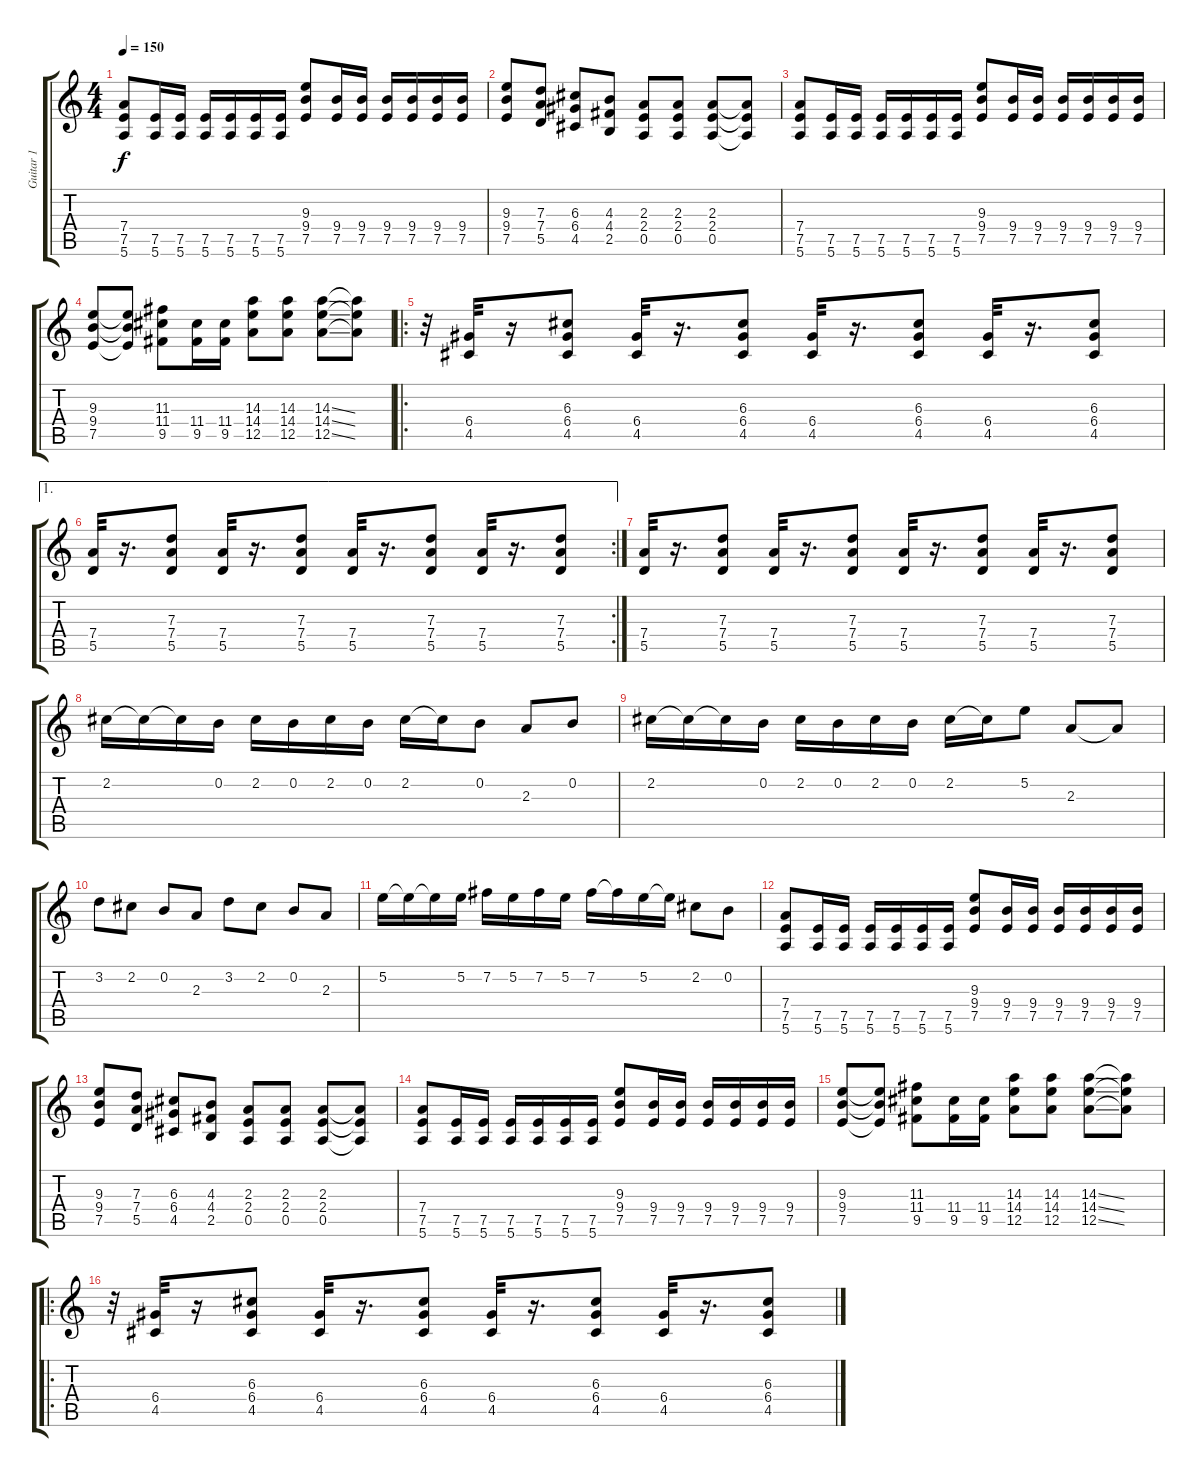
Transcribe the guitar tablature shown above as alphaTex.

\track ("Guitar 1" "Guitar 1") {instrument overdrivenguitar}
\staff {score tabs}
\tuning (E4 B3 G3 D3 A2 E2) {hide}
\ts (4 4)
\tempo 150
\clef g2
\ks c
(7.4 7.5 5.6).8{dy f instrument distortionguitar} (7.5 5.6).16 (7.5 5.6).16 (7.5 5.6).16 (7.5 5.6).16 (7.5 5.6).16 (7.5 5.6).16 (9.3 9.4 7.5).8 (9.4 7.5).16 (9.4 7.5).16 (9.4 7.5).16 (9.4 7.5).16 (9.4 7.5).16 (9.4 7.5).16 |
(9.3 9.4 7.5).8 (7.3 7.4 5.5).8 (6.3 6.4 4.5).8 (4.3 4.4 2.5).8 (2.3 2.4 0.5).8 (2.3 2.4 0.5).8 (2.3 2.4 0.5).8 (2.3{t} 2.4{t} 0.5{t}).8 |
(7.4 7.5 5.6).8 (7.5 5.6).16 (7.5 5.6).16 (7.5 5.6).16 (7.5 5.6).16 (7.5 5.6).16 (7.5 5.6).16 (9.3 9.4 7.5).8 (9.4 7.5).16 (9.4 7.5).16 (9.4 7.5).16 (9.4 7.5).16 (9.4 7.5).16 (9.4 7.5).16 |
(9.3 9.4 7.5).8 (9.3{t} 9.4{t} 7.5{t}).8 (11.3 11.4 9.5).8 (11.4 9.5).16 (11.4 9.5).16 (14.3 14.4 12.5).8 (14.3 14.4 12.5).8 (14.3{ss} 14.4{ss} 12.5{ss}).8 (14.3{t} 14.4{t} 12.5{t}).8 |
\ro
r.32 (6.4 4.5).32 r.16 (6.3 6.4 4.5).8 (6.4 4.5).32 r.16{d} (6.3 6.4 4.5).8 (6.4 4.5).32 r.16{d} (6.3 6.4 4.5).8 (6.4 4.5).32 r.16{d} (6.3 6.4 4.5).8 |
\ae 1
\rc 2
(7.4 5.5).32 r.16{d} (7.3 7.4 5.5).8 (7.4 5.5).32 r.16{d} (7.3 7.4 5.5).8 (7.4 5.5).32 r.16{d} (7.3 7.4 5.5).8 (7.4 5.5).32 r.16{d} (7.3 7.4 5.5).8 |
(7.4 5.5).32 r.16{d} (7.3 7.4 5.5).8 (7.4 5.5).32 r.16{d} (7.3 7.4 5.5).8 (7.4 5.5).32 r.16{d} (7.3 7.4 5.5).8 (7.4 5.5).32 r.16{d} (7.3 7.4 5.5).8 |
2.2.16{instrument overdrivenguitar} 2.2{t}.16 2.2{t}.16 0.2.16 2.2.16 0.2.16 2.2.16 0.2.16 2.2.16 2.2{t}.16 0.2.8 2.3.8 0.2.8 |
2.2.16 2.2{t}.16 2.2{t}.16 0.2.16 2.2.16 0.2.16 2.2.16 0.2.16 2.2.16 2.2{t}.16 5.2.8 2.3.8 2.3{t}.8 |
3.2.8 2.2.8 0.2.8 2.3.8 3.2.8 2.2.8 0.2.8 2.3.8 |
5.2.16 5.2{t}.16 5.2{t}.16 5.2.16 7.2.16 5.2.16 7.2.16 5.2.16 7.2.16 7.2{t}.16 5.2.16 5.2{t}.16 2.2.8 0.2.8 |
(7.4 7.5 5.6).8{instrument distortionguitar} (7.5 5.6).16 (7.5 5.6).16 (7.5 5.6).16 (7.5 5.6).16 (7.5 5.6).16 (7.5 5.6).16 (9.3 9.4 7.5).8 (9.4 7.5).16 (9.4 7.5).16 (9.4 7.5).16 (9.4 7.5).16 (9.4 7.5).16 (9.4 7.5).16 |
(9.3 9.4 7.5).8 (7.3 7.4 5.5).8 (6.3 6.4 4.5).8 (4.3 4.4 2.5).8 (2.3 2.4 0.5).8 (2.3 2.4 0.5).8 (2.3 2.4 0.5).8 (2.3{t} 2.4{t} 0.5{t}).8 |
(7.4 7.5 5.6).8 (7.5 5.6).16 (7.5 5.6).16 (7.5 5.6).16 (7.5 5.6).16 (7.5 5.6).16 (7.5 5.6).16 (9.3 9.4 7.5).8 (9.4 7.5).16 (9.4 7.5).16 (9.4 7.5).16 (9.4 7.5).16 (9.4 7.5).16 (9.4 7.5).16 |
(9.3 9.4 7.5).8 (9.3{t} 9.4{t} 7.5{t}).8 (11.3 11.4 9.5).8 (11.4 9.5).16 (11.4 9.5).16 (14.3 14.4 12.5).8 (14.3 14.4 12.5).8 (14.3{ss} 14.4{ss} 12.5{ss}).8 (14.3{t} 14.4{t} 12.5{t}).8 |
\ro
r.32 (6.4 4.5).32 r.16 (6.3 6.4 4.5).8 (6.4 4.5).32 r.16{d} (6.3 6.4 4.5).8 (6.4 4.5).32 r.16{d} (6.3 6.4 4.5).8 (6.4 4.5).32 r.16{d} (6.3 6.4 4.5).8
